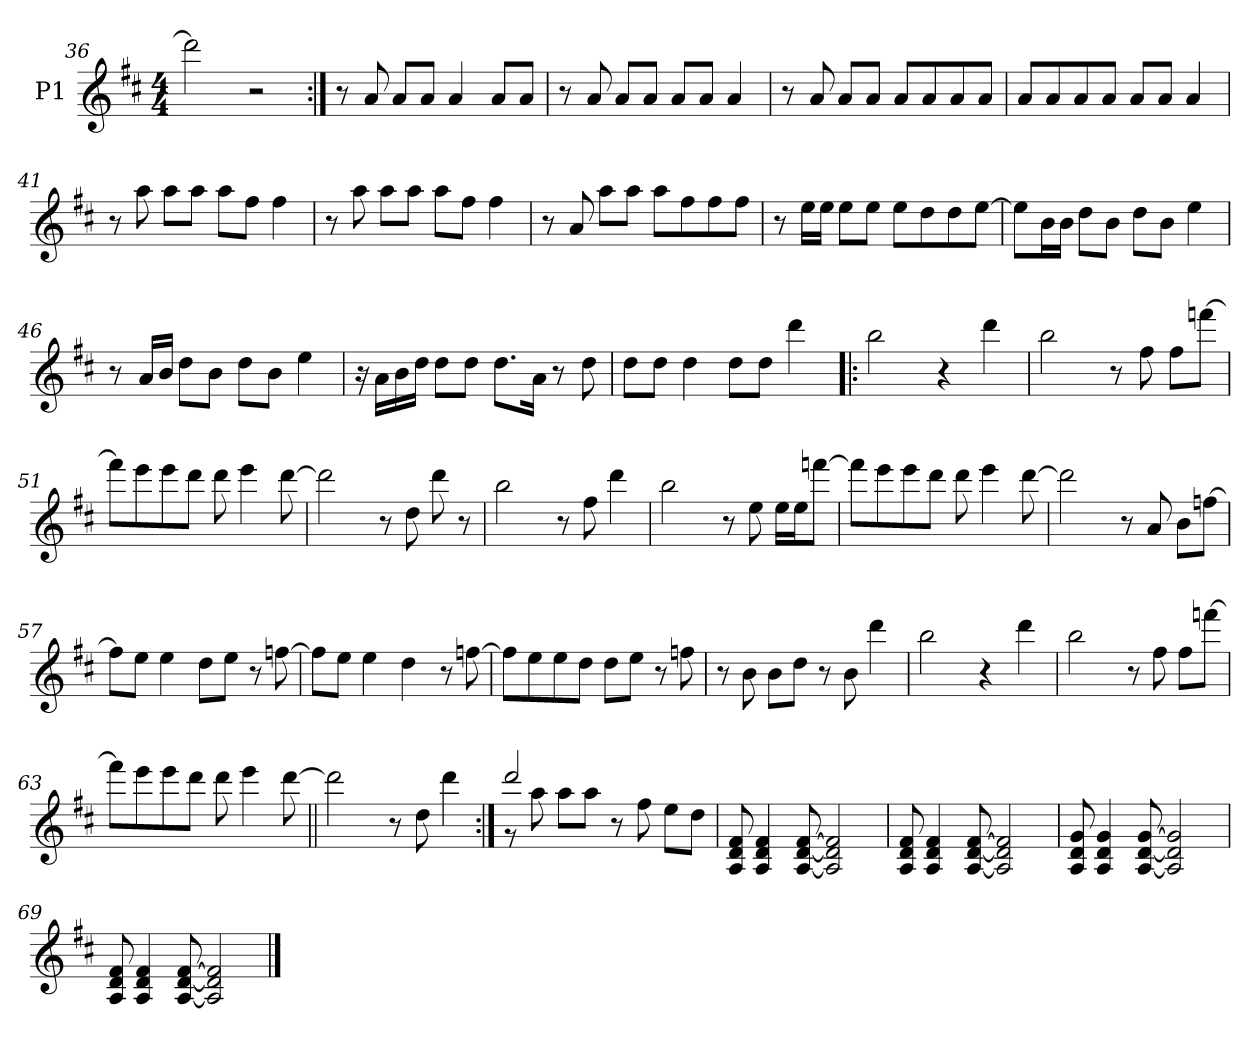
**kern
*part1
*staff1
*I"P1
*clefG2
*k[f#c#]
*D:
*M4/4
=36
2ddd\]
2r
=37:|!
8r
8a/
8a/L
8a/J
4a/
8a/L
8a/J
=38
8r
8a/
8a/L
8a/J
8a/L
8a/J
4a/
=39
8r
8a/
8a/L
8a/J
8a/L
8a/
8a/
8a/J
!!LO:LB:g=z
=40
8a/L
8a/
8a/
8a/J
8a/L
8a/J
4a/
=41
8r
8aa\
8aa\L
8aa\J
8aa\L
8ff#\J
4ff#\
=42
8r
8aa\
8aa\L
8aa\J
8aa\L
8ff#\J
4ff#\
=43
8r
8a/
8aa\L
8aa\J
8aa\L
8ff#\
8ff#\
8ff#\J
!!LO:PB:g=z
=44
8r
16ee\LL
16ee\JJ
8ee\L
8ee\J
8ee\L
8dd\
8dd\
[>8ee\J
=45
8ee\L]
16b\L
16b\JJ
8dd\L
8b\J
8dd\L
8b\J
4ee\
=46
8r
16a/LL
16b/JJ
8dd\L
8b\J
8dd\L
8b\J
4ee\
=47
16r
16a\LL
16b\
16dd\JJ
8dd\L
8dd\J
8.dd\L
16a\Jk
8r
8dd\
!!LO:LB:g=z
=48
8dd\L
8dd\J
4dd\
8dd\L
8dd\J
4ddd\
=49!|:
2bb\
4r
4ddd\
=50
2bb\
8r
8ff#\
8ff#\L
[>8fffn\J
=51
8fff\L]
8eee\
8eee\
8ddd\J
8ddd\
4eee\
[>8ddd\
=52
2ddd\]
8r
8dd\
8ddd\
8r
!!LO:LB:g=z
=53
2bb\
8r
8ff#\
4ddd\
=54
2bb\
8r
8ee\
16ee\LL
16ee\J
[>8fffn\J
=55
8fff\L]
8eee\
8eee\
8ddd\J
8ddd\
4eee\
[>8ddd\
=56
2ddd\]
8r
8a/
8b\L
[>8ffn\J
=57
8ff\L]
8ee\J
4ee\
8dd\L
8ee\J
8r
[>8ffn\
!!LO:LB:g=z
=58
8ff\L]
8ee\J
4ee\
4dd\
8r
[>8ffn\
=59
8ff\L]
8ee\
8ee\
8dd\J
8dd\L
8ee\J
8r
8ffn\
=60
8r
8b\
8b\L
8dd\J
8r
8b\
4ddd\
=61
2bb\
4r
4ddd\
=62
2bb\
8r
8ff#\
8ff#\L
[>8fffn\J
!!LO:LB:g=z
=63
8fff\L]
8eee\
8eee\
8ddd\J
8ddd\
4eee\
[>8ddd\
=64||
2ddd\]
8r
8dd\
4ddd\
=65:|!
*^
2ddd/	8r
.	8aa\
.	8aa\L
.	8aa\J
2ryy	8r
.	8ff#\
.	8ee\L
.	8dd\J
*v	*v
!!LO:LB:g=z
=66
8A/ 8d/ 8f#/
4A/ 4d/ 4f#/
[<8A/ [<8d/ [>8f#/
2A/] 2d/] 2f#/]
=67
8A/ 8d/ 8f#/
4A/ 4d/ 4f#/
[<8A/ [<8d/ [>8f#/
2A/] 2d/] 2f#/]
=68
8A/ 8d/ 8g/
4A/ 4d/ 4g/
[<8A/ [<8d/ [>8g/
2A/] 2d/] 2g/]
=69
8A/ 8d/ 8f#/
4A/ 4d/ 4f#/
[<8A/ [<8d/ [>8f#/
2A/] 2d/] 2f#/]
==
*-
